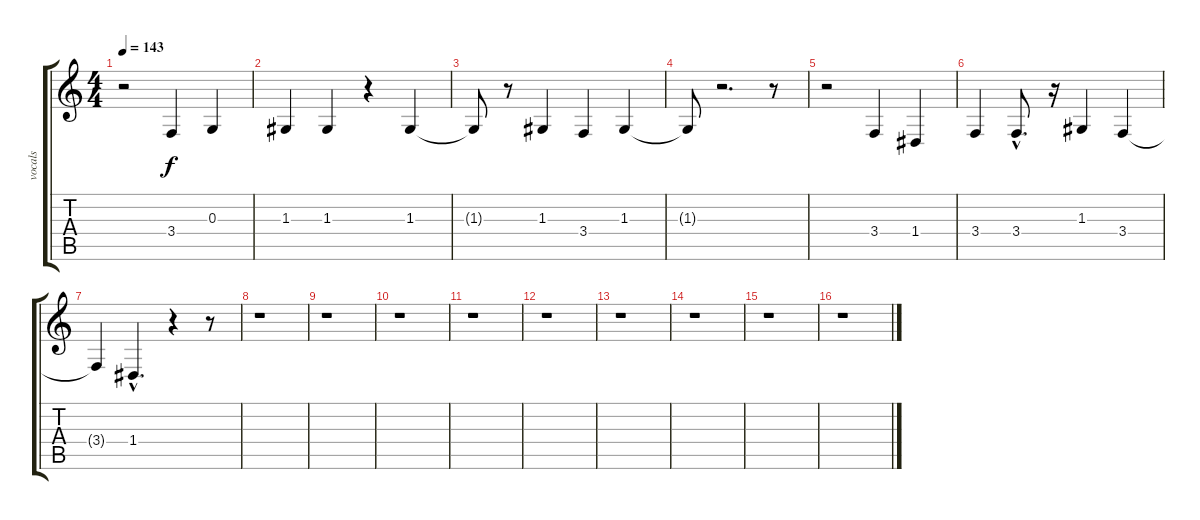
\track ("vocals" "vocals") {instrument lead2sawtooth}
\staff {score tabs}
\tuning (E4 B3 G3 D3 A2 E2) {hide}
\ts (4 4)
\tempo 143
\clef g2
\ks c
r.2{dy f} 3.4.4 0.3.4 |
1.3.4 1.3.4 r.4 1.3.4 |
1.3{t}.8 r.8 1.3.4 3.4.4 1.3.4 |
1.3{t}.8 r.2{d} r.8 |
r.2 3.4.4 1.4.4 |
3.4.4 3.4{hac}.8{d} r.16 1.3.4 3.4.4 |
3.4{t}.4 1.4{hac}.4{d} r.4 r.8 |
r.1 |
r.1 |
r.1 |
r.1 |
r.1 |
r.1 |
r.1 |
r.1 |
r.1
